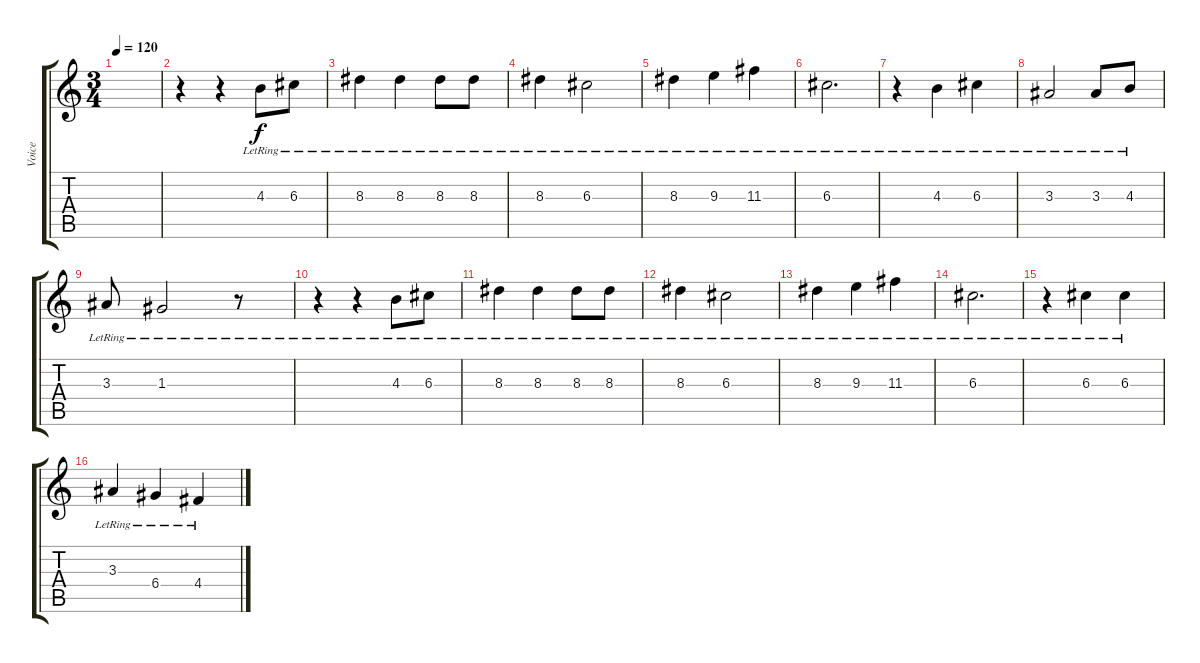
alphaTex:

\track ("Voice" "Voice") {instrument electricbassfinger}
\staff {score tabs}
\tuning (E4 B3 G3 D3 A2 E2) {hide}
\ts (3 4)
\tempo 120
\clef g2
\ks c
|
r.4 r.4 4.3{lr}.8 6.3{lr}.8 |
8.3{lr}.4 8.3{lr}.4 8.3{lr}.8 8.3{lr}.8 |
8.3{lr}.4 6.3{lr}.2 |
8.3{lr}.4 9.3{lr}.4 11.3{lr}.4 |
6.3{lr}.2{d} |
r.4 4.3{lr}.4 6.3{lr}.4 |
3.3{lr}.2 3.3{lr}.8 4.3{lr}.8 |
3.3{lr}.8 1.3{lr}.2 r.8 |
r.4 r.4 4.3{lr}.8 6.3{lr}.8 |
8.3{lr}.4 8.3{lr}.4 8.3{lr}.8 8.3{lr}.8 |
8.3{lr}.4 6.3{lr}.2 |
8.3{lr}.4 9.3{lr}.4 11.3{lr}.4 |
6.3{lr}.2{d} |
r.4 6.3{lr}.4 6.3{lr}.4 |
3.3{lr}.4 6.4{lr}.4 4.4{lr}.4
